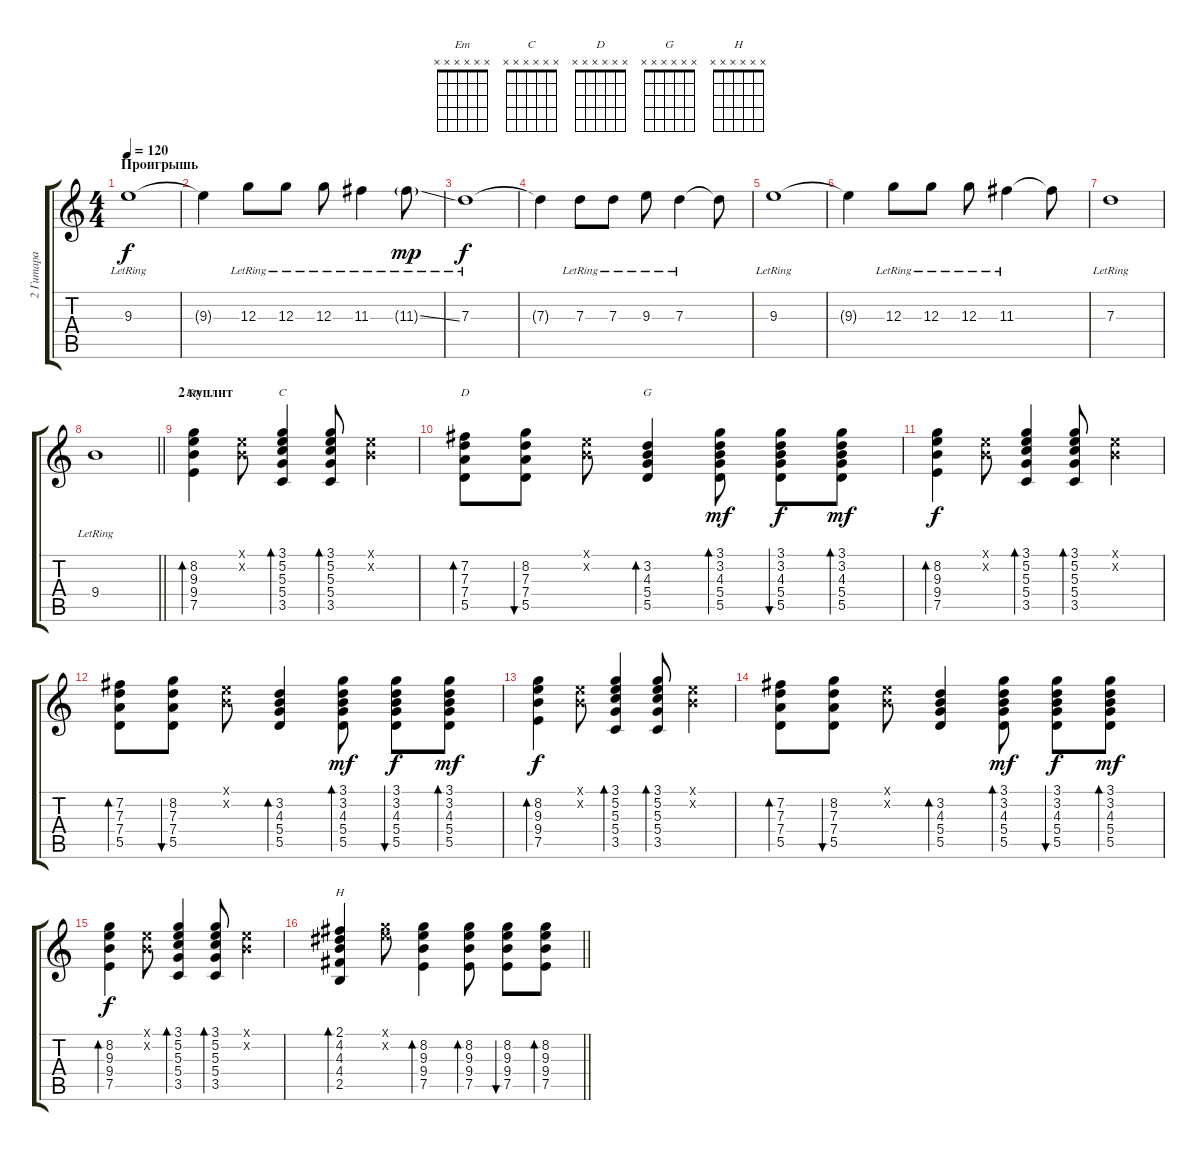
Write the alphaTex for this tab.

\track ("2 Гитара" "2 Гитара") {instrument acousticguitarsteel}
\staff {score tabs}
\tuning (E4 B3 G3 D3 A2 E2) {hide}
\chord ("Em" x x x x x x)
\chord ("C" x x x x x x)
\chord ("D" x x x x x x)
\chord ("G" x x x x x x)
\chord ("H" x x x x x x)
\ts (4 4)
\section ("" "Проигрышь")
\tempo 120
\clef g2
\ks c
9.3{lr}.1{dy f} |
9.3{t}.4 12.3{lr}.8 12.3{lr}.8 12.3{lr}.8 11.3{lr}.4 11.3{ss g lr}.8{dy mp} |
7.3{lr}.1{dy f} |
7.3{t}.4 7.3{lr}.8 7.3{lr}.8 9.3{lr}.8 7.3{lr}.4 7.3{t}.8 |
9.3{lr}.1 |
9.3{t}.4 12.3{lr}.8 12.3{lr}.8 12.3{lr}.8 11.3{lr}.4 11.3{t}.8 |
7.3{lr}.1 |
\barLineRight lightlight
9.4{lr}.1 |
\section ("" "2 куплнт")
(8.2 9.3 9.4 7.5).4{bd 30 ch "Em"} (0.1{x} 0.2{x}).8 (3.1 5.2 5.3 5.4 3.5).4{bd 30 ch "C"} (3.1 5.2 5.3 5.4 3.5).8{bd 30} (0.1{x} 0.2{x}).4 |
(7.2 7.3 7.4 5.5).8{bd 30 ch "D"} (8.2 7.3 7.4 5.5).8{bu 30} (0.1{x} 0.2{x}).8 (3.2 4.3 5.4 5.5).4{bd 30 ch "G"} (3.1 3.2 4.3 5.4 5.5).8{bd 30 dy mf} (3.1 3.2 4.3 5.4 5.5).8{bu 30 dy f} (3.1 3.2 4.3 5.4 5.5).8{bd 30 dy mf} |
(8.2 9.3 9.4 7.5).4{bd 30 dy f} (0.1{x} 0.2{x}).8 (3.1 5.2 5.3 5.4 3.5).4{bd 30} (3.1 5.2 5.3 5.4 3.5).8{bd 30} (0.1{x} 0.2{x}).4 |
(7.2 7.3 7.4 5.5).8{bd 30} (8.2 7.3 7.4 5.5).8{bu 30} (0.1{x} 0.2{x}).8 (3.2 4.3 5.4 5.5).4{bd 30} (3.1 3.2 4.3 5.4 5.5).8{bd 30 dy mf} (3.1 3.2 4.3 5.4 5.5).8{bu 30 dy f} (3.1 3.2 4.3 5.4 5.5).8{bd 30 dy mf} |
(8.2 9.3 9.4 7.5).4{bd 30 dy f} (0.1{x} 0.2{x}).8 (3.1 5.2 5.3 5.4 3.5).4{bd 30} (3.1 5.2 5.3 5.4 3.5).8{bd 30} (0.1{x} 0.2{x}).4 |
(7.2 7.3 7.4 5.5).8{bd 30} (8.2 7.3 7.4 5.5).8{bu 30} (0.1{x} 0.2{x}).8 (3.2 4.3 5.4 5.5).4{bd 30} (3.1 3.2 4.3 5.4 5.5).8{bd 30 dy mf} (3.1 3.2 4.3 5.4 5.5).8{bu 30 dy f} (3.1 3.2 4.3 5.4 5.5).8{bd 30 dy mf} |
(8.2 9.3 9.4 7.5).4{bd 30 dy f} (0.1{x} 0.2{x}).8 (3.1 5.2 5.3 5.4 3.5).4{bd 30} (3.1 5.2 5.3 5.4 3.5).8{bd 30} (0.1{x} 0.2{x}).4 |
\barLineRight lightlight
(2.1 4.2 4.3 4.4 2.5).4{bd 30 ch "H"} (0.1{x} 8.2{x}).8 (8.2 9.3 9.4 7.5).4{bd 30} (8.2 9.3 9.4 7.5).8{bd 30} (8.2 9.3 9.4 7.5).8{bu 30} (8.2 9.3 9.4 7.5).8{bd 30}
